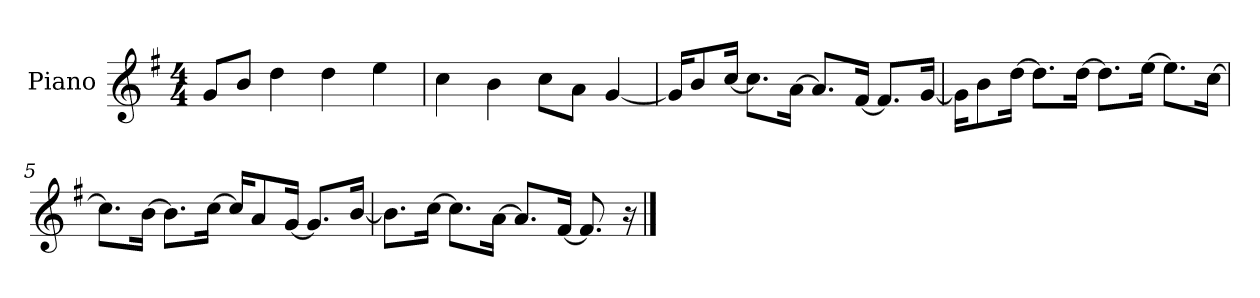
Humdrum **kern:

**kern
*part1
*staff1
*I"Piano
*I'P-no
*clefG2
*k[f#]
*M4/4
*MM90
=1
8g/L
8b/J
4dd\
4dd\
4ee\
=2
4cc\
4b\
8cc\L
8a\J
[4g/
=3
16g/KL]
8b/
[16cc/Jk
8.cc\L]
[16a\Jk
8.a/L]
[16f#/Jk
8.f#/L]
[16g/Jk
=4
16g\KL]
8b\
[16dd\Jk
8.dd\L]
[16dd\Jk
8.dd\L]
[16ee\Jk
8.ee\L]
[16cc\Jk
!!LO:LB:g=z
=5
8.cc\L]
[16b\Jk
8.b\L]
[16cc\Jk
16cc/KL]
8a/
[16g/Jk
8.g/L]
[16b/Jk
=6
8.b\L]
[16cc\Jk
8.cc\L]
[16a\Jk
8.a/L]
[16f#/Jk
8.f#/]
16r
==
*-
